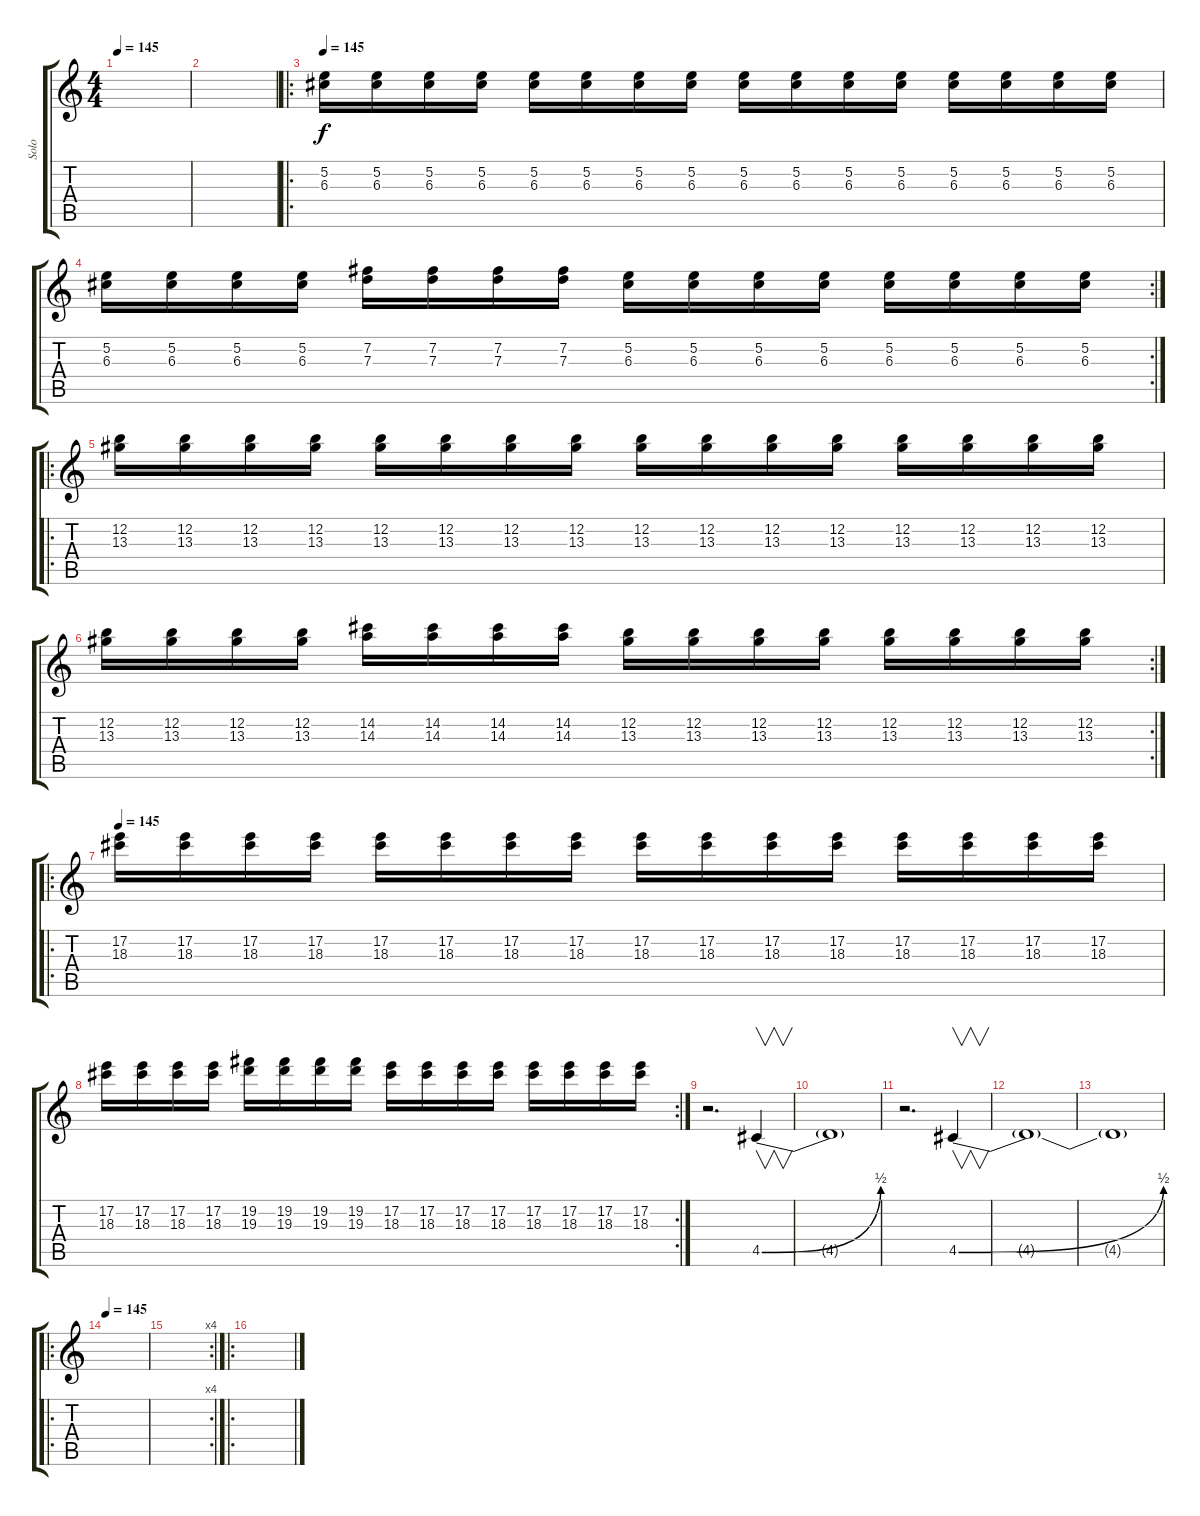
\track ("Solo" "Solo") {instrument overdrivenguitar}
\staff {score tabs}
\tuning (E4 B3 G3 D3 A2 E2) {hide}
\ts (4 4)
\tempo 145
\clef g2
\ks c
|
|
\ro
\tempo 145
(5.2 6.3).16 (5.2 6.3).16 (5.2 6.3).16 (5.2 6.3).16 (5.2 6.3).16 (5.2 6.3).16 (5.2 6.3).16 (5.2 6.3).16 (5.2 6.3).16 (5.2 6.3).16 (5.2 6.3).16 (5.2 6.3).16 (5.2 6.3).16 (5.2 6.3).16 (5.2 6.3).16 (5.2 6.3).16 |
\rc 2
(5.2 6.3).16 (5.2 6.3).16 (5.2 6.3).16 (5.2 6.3).16 (7.2 7.3).16 (7.2 7.3).16 (7.2 7.3).16 (7.2 7.3).16 (5.2 6.3).16 (5.2 6.3).16 (5.2 6.3).16 (5.2 6.3).16 (5.2 6.3).16 (5.2 6.3).16 (5.2 6.3).16 (5.2 6.3).16 |
\ro
(12.2 13.3).16 (12.2 13.3).16 (12.2 13.3).16 (12.2 13.3).16 (12.2 13.3).16 (12.2 13.3).16 (12.2 13.3).16 (12.2 13.3).16 (12.2 13.3).16 (12.2 13.3).16 (12.2 13.3).16 (12.2 13.3).16 (12.2 13.3).16 (12.2 13.3).16 (12.2 13.3).16 (12.2 13.3).16 |
\rc 2
(12.2 13.3).16 (12.2 13.3).16 (12.2 13.3).16 (12.2 13.3).16 (14.2 14.3).16 (14.2 14.3).16 (14.2 14.3).16 (14.2 14.3).16 (12.2 13.3).16 (12.2 13.3).16 (12.2 13.3).16 (12.2 13.3).16 (12.2 13.3).16 (12.2 13.3).16 (12.2 13.3).16 (12.2 13.3).16 |
\ro
\tempo 145
(17.2 18.3).16 (17.2 18.3).16 (17.2 18.3).16 (17.2 18.3).16 (17.2 18.3).16 (17.2 18.3).16 (17.2 18.3).16 (17.2 18.3).16 (17.2 18.3).16 (17.2 18.3).16 (17.2 18.3).16 (17.2 18.3).16 (17.2 18.3).16 (17.2 18.3).16 (17.2 18.3).16 (17.2 18.3).16 |
\rc 2
(17.2 18.3).16 (17.2 18.3).16 (17.2 18.3).16 (17.2 18.3).16 (19.2 19.3).16 (19.2 19.3).16 (19.2 19.3).16 (19.2 19.3).16 (17.2 18.3).16 (17.2 18.3).16 (17.2 18.3).16 (17.2 18.3).16 (17.2 18.3).16 (17.2 18.3).16 (17.2 18.3).16 (17.2 18.3).16 |
r.2{d} 4.5{be (bend 0 0 60 2)}.4{v} |
4.5{t}.1 |
r.2{d} 4.5{be (bend 0 0 60 2)}.4{v} |
4.5{t}.1 |
4.5{t}.1 |
\ro
\tempo 145
|
\rc 4
|
\ro
